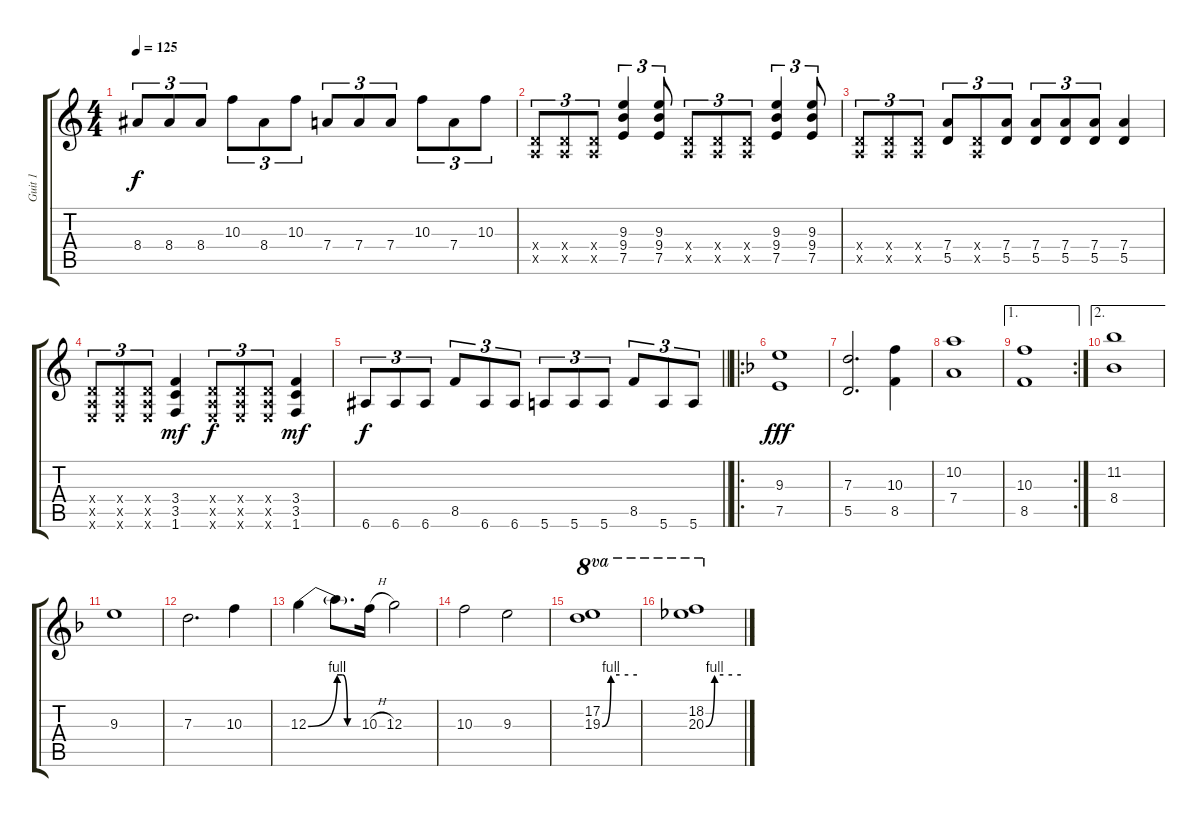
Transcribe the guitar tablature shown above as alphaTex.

\track ("Guit 1" "Guit 1") {instrument distortionguitar}
\staff {score tabs}
\tuning (E4 B3 G3 D3 A2 E2) {hide}
\ts (4 4)
\tempo 125
\clef g2
\ks c
8.4.8{tu (3 2) dy f} 8.4.8{tu (3 2)} 8.4.8{tu (3 2)} 10.3.8{tu (3 2)} 8.4.8{tu (3 2)} 10.3.8{tu (3 2)} 7.4.8{tu (3 2)} 7.4.8{tu (3 2)} 7.4.8{tu (3 2)} 10.3.8{tu (3 2)} 7.4.8{tu (3 2)} 10.3.8{tu (3 2)} |
(0.4{x} 0.5{x}).8{tu (3 2)} (0.4{x} 0.5{x}).8{tu (3 2)} (0.4{x} 0.5{x}).8{tu (3 2)} (9.3 9.4 7.5).4{tu (3 2)} (9.3 9.4 7.5).8{tu (3 2)} (0.4{x} 0.5{x}).8{tu (3 2)} (0.4{x} 0.5{x}).8{tu (3 2)} (0.4{x} 0.5{x}).8{tu (3 2)} (9.3 9.4 7.5).4{tu (3 2)} (9.3 9.4 7.5).8{tu (3 2)} |
(0.4{x} 0.5{x}).8{tu (3 2)} (0.4{x} 0.5{x}).8{tu (3 2)} (0.4{x} 0.5{x}).8{tu (3 2)} (7.4 5.5).8{tu (3 2)} (0.4{x} 0.5{x}).8{tu (3 2)} (7.4 5.5).8{tu (3 2)} (7.4 5.5).8{tu (3 2)} (7.4 5.5).8{tu (3 2)} (7.4 5.5).8{tu (3 2)} (7.4 5.5).4 |
(0.4{x} 0.5{x} 0.6{x}).8{tu (3 2)} (0.4{x} 0.5{x} 0.6{x}).8{tu (3 2)} (0.4{x} 0.5{x} 0.6{x}).8{tu (3 2)} (3.4 3.5 1.6).4{dy mf} (0.4{x} 0.5{x} 0.6{x}).8{tu (3 2) dy f} (0.4{x} 0.5{x} 0.6{x}).8{tu (3 2)} (0.4{x} 0.5{x} 0.6{x}).8{tu (3 2)} (3.4 3.5 1.6).4{dy mf} |
\barLineRight lightlight
6.6.8{tu (3 2) dy f} 6.6.8{tu (3 2)} 6.6.8{tu (3 2)} 8.5.8{tu (3 2)} 6.6.8{tu (3 2)} 6.6.8{tu (3 2)} 5.6.8{tu (3 2)} 5.6.8{tu (3 2)} 5.6.8{tu (3 2)} 8.5.8{tu (3 2)} 5.6.8{tu (3 2)} 5.6.8{tu (3 2)} |
\ro
\ks f
(9.3 7.5).1{dy fff} |
(7.3 5.5).2{d} (10.3 8.5).4 |
(10.2 7.4).1 |
\ae 1
\rc 2
(10.3 8.5).1 |
\ae 2
(11.2 8.4).1 |
9.3.1 |
7.3.2{d} 10.3.4 |
12.3{be (bend 0 0 60 4)}.4 12.3{be (custom 0 4 15 4 30 0 60 0) t}.8{d} 10.3{h}.16 12.3.2 |
10.3.2 9.3.2 |
(17.2 19.3{be (custom 0 0 15 4 30 4 45 4 60 4)}).1{ot 8va} |
(18.2 20.3{be (custom 0 0 15 4 30 4 45 4 60 4)}).1{ot 8va}
